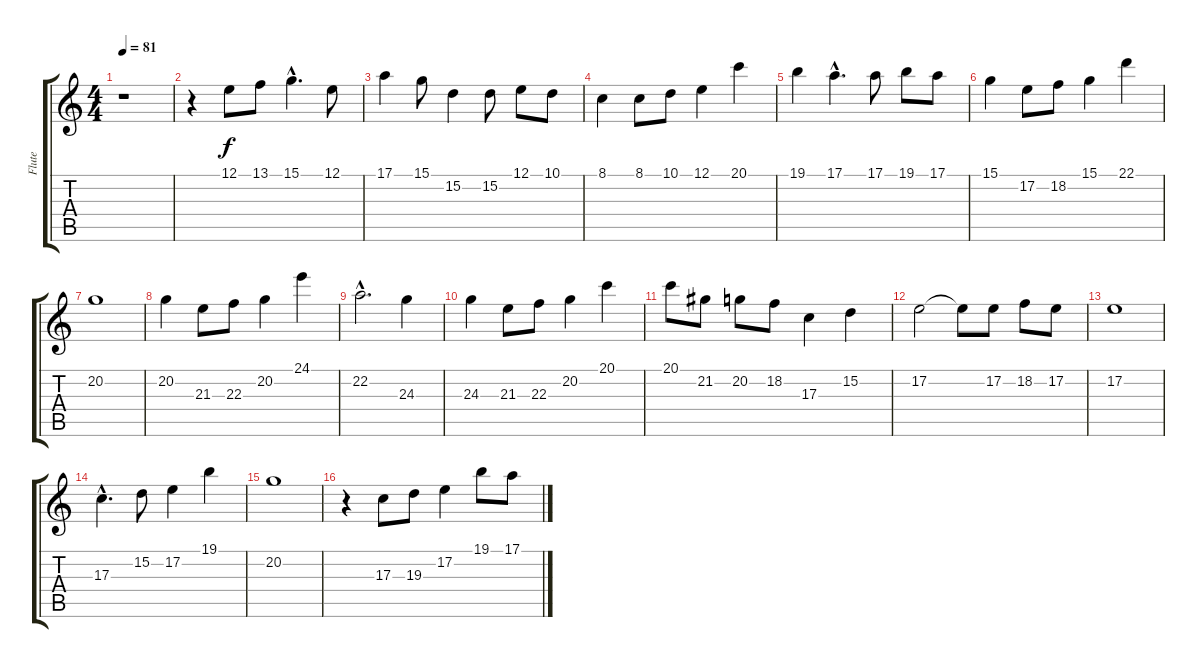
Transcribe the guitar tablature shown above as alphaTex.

\track ("Flute" "Flute") {instrument flute}
\staff {score tabs}
\tuning (E4 B3 G3 D3 A2 E2) {hide}
\ts (4 4)
\tempo 81
\clef g2
\ks c
r.1{dy f} |
r.4 12.1.8 13.1.8 15.1{hac}.4{d} 12.1.8 |
17.1.4 15.1.8 15.2.4 15.2.8 12.1.8 10.1.8 |
8.1.4 8.1.8 10.1.8 12.1.4 20.1.4 |
19.1.4 17.1{hac}.4{d} 17.1.8 19.1.8 17.1.8 |
15.1.4 17.2.8 18.2.8 15.1.4 22.1.4 |
20.2.1 |
20.2.4 21.3.8 22.3.8 20.2.4 24.1.4 |
22.2{hac}.2{d} 24.3.4 |
24.3.4 21.3.8 22.3.8 20.2.4 20.1.4 |
20.1.8 21.2.8 20.2.8 18.2.8 17.3.4 15.2.4 |
17.2.2 17.2{t}.8 17.2.8 18.2.8 17.2.8 |
17.2.1 |
17.3{hac}.4{d} 15.2.8 17.2.4 19.1.4 |
20.2.1 |
r.4 17.3.8 19.3.8 17.2.4 19.1.8 17.1.8
